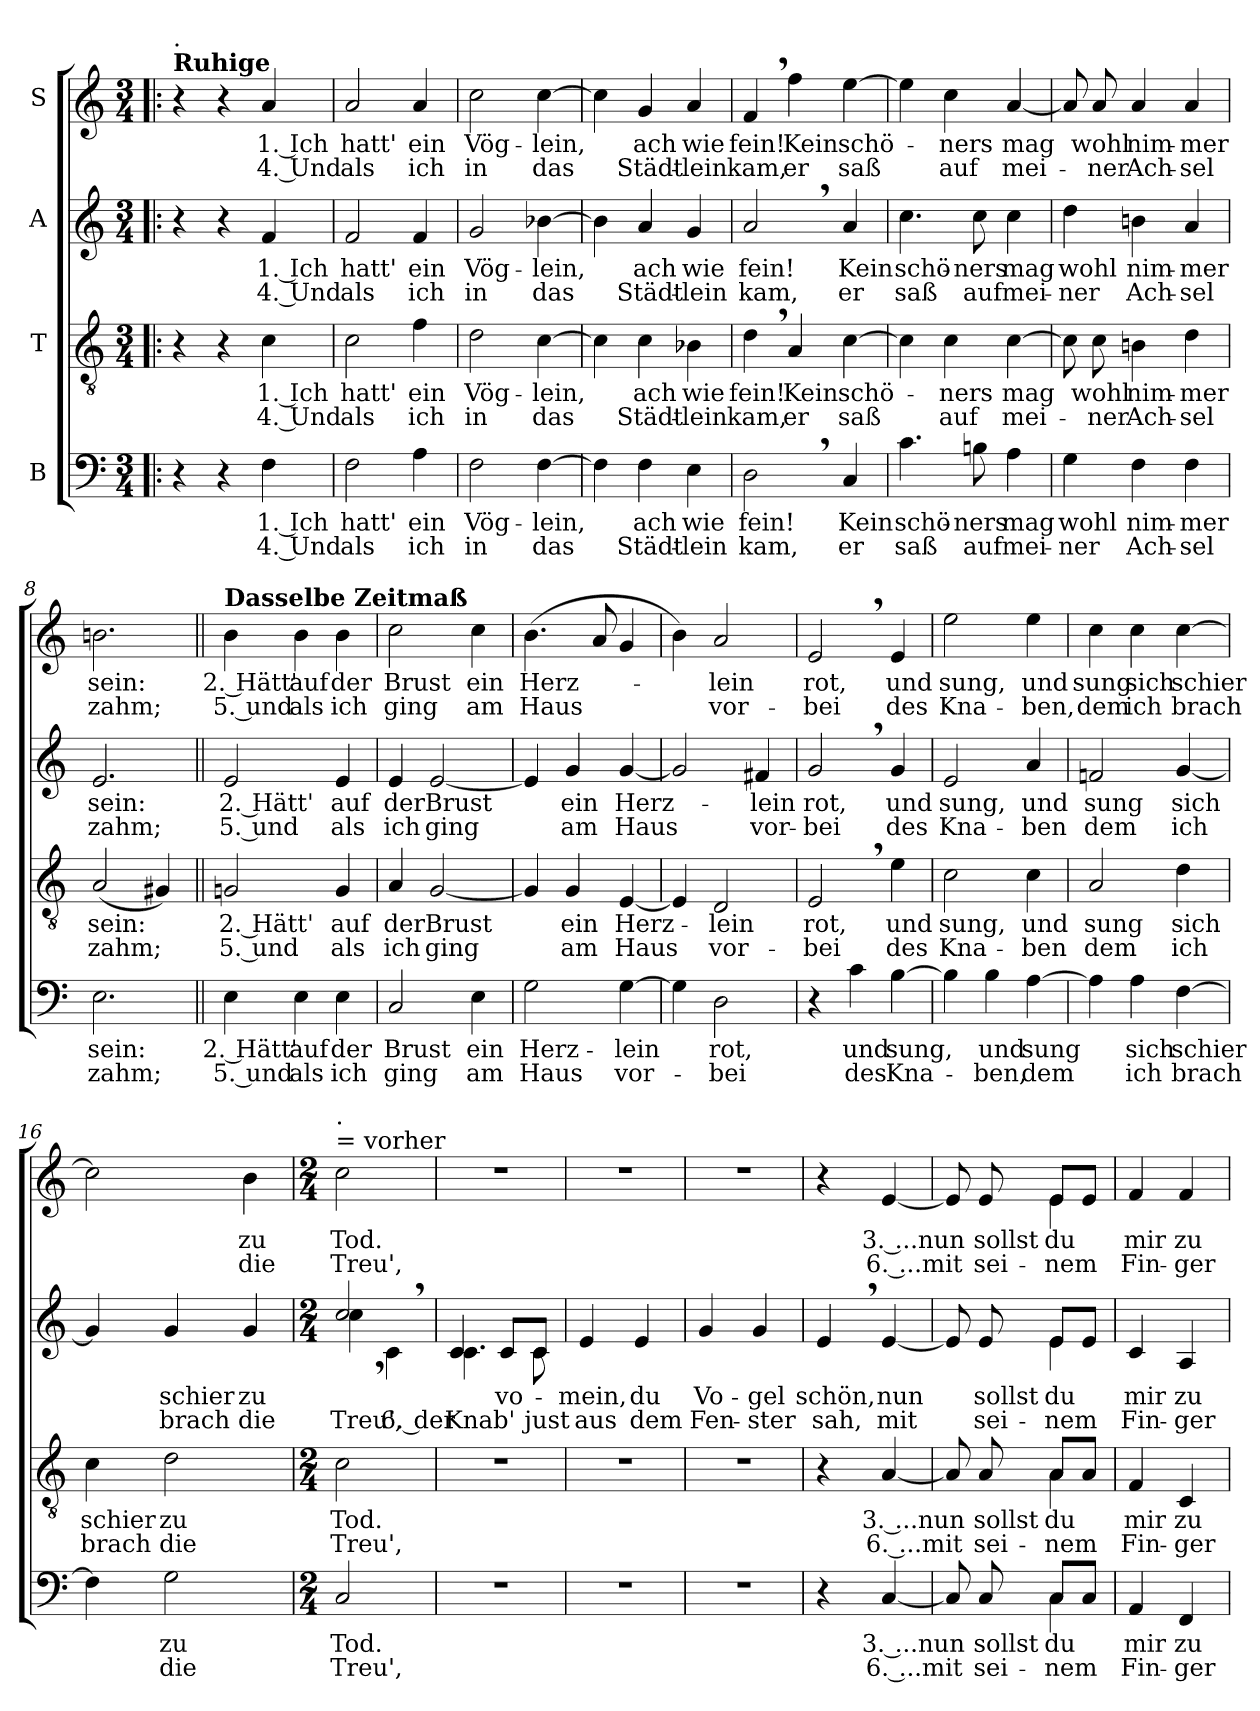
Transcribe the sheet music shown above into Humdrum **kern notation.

**kern	**text	**text	**kern	**text	**text	**kern	**text	**text	**kern	**text	**text
*part4	*part4	*part4	*part3	*part3	*part3	*part2	*part2	*part2	*part1	*part1	*part1
*staff4	*staff4	*staff4	*staff3	*staff3	*staff3	*staff2	*staff2	*staff2	*staff1	*staff1	*staff1
*I"B	*	*	*I"T	*	*	*I"A	*	*	*I"S	*	*
*clefF4	*	*	*clefGv2	*	*	*clefG2	*	*	*clefG2	*	*
*k[]	*	*	*k[]	*	*	*k[]	*	*	*k[]	*	*
*C:	*	*	*C:	*	*	*C:	*	*	*C:	*	*
*M3/4	*	*	*M3/4	*	*	*M3/4	*	*	*M3/4	*	*
=1!|:	=1!|:	=1!|:	=1!|:	=1!|:	=1!|:	=1!|:	=1!|:	=1!|:	=1!|:	=1!|:	=1!|:
!	!	!	!	!	!	!	!	!	!LO:TX:a:B:t=Ruhige	!	!
!	!	!	!	!	!	!	!	!	!LO:TX:a:t=.	!	!
4r	.	.	4r	.	.	4r	.	.	4r	.	.
4r	.	.	4r	.	.	4r	.	.	4r	.	.
!	!LO:LY:b	!LO:LY:b	!	!LO:LY:b	!LO:LY:b	!	!LO:LY:b	!LO:LY:b	!	!LO:LY:b	!LO:LY:b
4F\	1. Ich	4. Und	4c\	1. Ich	4. Und	4f/	1. Ich	4. Und	4a/	1. Ich	4. Und
=2	=2	=2	=2	=2	=2	=2	=2	=2	=2	=2	=2
!	!LO:LY:b	!LO:LY:b	!	!LO:LY:b	!LO:LY:b	!	!LO:LY:b	!LO:LY:b	!	!LO:LY:b	!LO:LY:b
2F\	hatt'	als	2c\	hatt'	als	2f/	hatt'	als	2a/	hatt'	als
!	!LO:LY:b	!LO:LY:b	!	!LO:LY:b	!LO:LY:b	!	!LO:LY:b	!LO:LY:b	!	!LO:LY:b	!LO:LY:b
4A\	ein	ich	4f\	ein	ich	4f/	ein	ich	4a/	ein	ich
=3	=3	=3	=3	=3	=3	=3	=3	=3	=3	=3	=3
!	!LO:LY:b	!LO:LY:b	!	!LO:LY:b	!LO:LY:b	!	!LO:LY:b	!LO:LY:b	!	!LO:LY:b	!LO:LY:b
2F\	Vög-	in	2d\	Vög-	in	2g/	Vög-	in	2cc\	Vög-	in
!	!LO:LY:b	!LO:LY:b	!	!LO:LY:b	!LO:LY:b	!	!LO:LY:b	!LO:LY:b	!	!LO:LY:b	!LO:LY:b
[4F\	-lein,	das	[4c\	-lein,	das	[4b-X\	-lein,	das	[4cc\	-lein,	das
=4	=4	=4	=4	=4	=4	=4	=4	=4	=4	=4	=4
4F\]	.	.	4c\]	.	.	4b-\]	.	.	4cc\]	.	.
!	!LO:LY:b	!LO:LY:b	!	!LO:LY:b	!LO:LY:b	!	!LO:LY:b	!LO:LY:b	!	!LO:LY:b	!LO:LY:b
4F\	ach	Städt-	4c\	ach	Städt-	4a/	ach	Städt-	4g/	ach	Städt-
!	!LO:LY:b	!LO:LY:b	!	!LO:LY:b	!LO:LY:b	!	!LO:LY:b	!LO:LY:b	!	!LO:LY:b	!LO:LY:b
4E\	wie	-lein	4B-X\	wie	-lein	4g/	wie	-lein	4a/	wie	-lein
=5	=5	=5	=5	=5	=5	=5	=5	=5	=5	=5	=5
!	!LO:LY:b	!LO:LY:b	!	!LO:LY:b	!LO:LY:b	!	!LO:LY:b	!LO:LY:b	!	!LO:LY:b	!LO:LY:b
2D,>\	fein!	kam,	4d,>\	fein!	kam,	2a,>/	fein!	kam,	4f,>/	fein!	kam,
!	!	!	!	!LO:LY:b	!LO:LY:b	!	!	!	!	!LO:LY:b	!LO:LY:b
.	.	.	4A/	Kein	er	.	.	.	4ff\	Kein	er
!	!LO:LY:b	!LO:LY:b	!	!LO:LY:b	!LO:LY:b	!	!LO:LY:b	!LO:LY:b	!	!LO:LY:b	!LO:LY:b
4C/	Kein	er	[4c\	schö-	saß	4a/	Kein	er	[4ee\	schö-	saß
=6	=6	=6	=6	=6	=6	=6	=6	=6	=6	=6	=6
!	!LO:LY:b	!LO:LY:b	!	!	!	!	!LO:LY:b	!LO:LY:b	!	!	!
4.c\	schö-	saß	4c\]	.	.	4.cc\	schö-	saß	4ee\]	.	.
!	!	!	!	!LO:LY:b	!LO:LY:b	!	!	!	!	!LO:LY:b	!LO:LY:b
.	.	.	4c\	-ners	auf	.	.	.	4cc\	-ners	auf
!	!LO:LY:b	!LO:LY:b	!	!	!	!	!LO:LY:b	!LO:LY:b	!	!	!
8Bn\	-ners	auf	.	.	.	8cc\	-ners	auf	.	.	.
!	!LO:LY:b	!LO:LY:b	!	!LO:LY:b	!LO:LY:b	!	!LO:LY:b	!LO:LY:b	!	!LO:LY:b	!LO:LY:b
4A\	mag	mei-	[4c\	mag	mei-	4cc\	mag	mei-	[4a/	mag	mei-
!!LO:LB:g=z
=7	=7	=7	=7	=7	=7	=7	=7	=7	=7	=7	=7
!	!LO:LY:b	!LO:LY:b	!	!	!	!	!LO:LY:b	!LO:LY:b	!	!	!
4G\	wohl	-ner	8c\]	.	.	4dd\	wohl	-ner	8a/]	.	.
!	!	!	!	!LO:LY:b	!LO:LY:b	!	!	!	!	!LO:LY:b	!LO:LY:b
.	.	.	8c\	wohl	-ner	.	.	.	8a/	wohl	-ner
!	!LO:LY:b	!LO:LY:b	!	!LO:LY:b	!LO:LY:b	!	!LO:LY:b	!LO:LY:b	!	!LO:LY:b	!LO:LY:b
4F\	nim-	Ach-	4Bn\	nim-	Ach-	4bn\	nim-	Ach-	4a/	nim-	Ach-
!	!LO:LY:b	!LO:LY:b	!	!LO:LY:b	!LO:LY:b	!	!LO:LY:b	!LO:LY:b	!	!LO:LY:b	!LO:LY:b
4F\	-mer	-sel	4d\	-mer	-sel	4a/	-mer	-sel	4a/	-mer	-sel
=8	=8	=8	=8	=8	=8	=8	=8	=8	=8	=8	=8
!	!LO:LY:b	!LO:LY:b	!	!LO:LY:b	!LO:LY:b	!	!LO:LY:b	!LO:LY:b	!	!LO:LY:b	!LO:LY:b
2.E\	sein:	zahm;	(<2A/	sein:	zahm;	2.e/	sein:	zahm;	2.bn\	sein:	zahm;
.	.	.	4G#X/)	.	.	.	.	.	.	.	.
=9||	=9||	=9||	=9||	=9||	=9||	=9||	=9||	=9||	=9||	=9||	=9||
!	!	!	!	!	!	!	!	!	!LO:TX:a:B:t=Dasselbe Zeitmaß	!	!
!	!LO:LY:b	!LO:LY:b	!	!LO:LY:b	!LO:LY:b	!	!LO:LY:b	!LO:LY:b	!	!LO:LY:b	!LO:LY:b
4E\	2. Hätt'	5. und	2Gn/	2. Hätt'	5. und	2e/	2. Hätt'	5. und	4b\	2. Hätt'	5. und
!	!LO:LY:b	!LO:LY:b	!	!	!	!	!	!	!	!LO:LY:b	!LO:LY:b
4E\	auf	als	.	.	.	.	.	.	4b\	auf	als
!	!LO:LY:b	!LO:LY:b	!	!LO:LY:b	!LO:LY:b	!	!LO:LY:b	!LO:LY:b	!	!LO:LY:b	!LO:LY:b
4E\	der	ich	4G/	auf	als	4e/	auf	als	4b\	der	ich
=10	=10	=10	=10	=10	=10	=10	=10	=10	=10	=10	=10
!	!LO:LY:b	!LO:LY:b	!	!LO:LY:b	!LO:LY:b	!	!LO:LY:b	!LO:LY:b	!	!LO:LY:b	!LO:LY:b
2C/	Brust	ging	4A/	der	ich	4e/	der	ich	2cc\	Brust	ging
!	!	!	!	!LO:LY:b	!LO:LY:b	!	!LO:LY:b	!LO:LY:b	!	!	!
.	.	.	[2G/	Brust	ging	[2e/	Brust	ging	.	.	.
!	!LO:LY:b	!LO:LY:b	!	!	!	!	!	!	!	!LO:LY:b	!LO:LY:b
4E\	ein	am	.	.	.	.	.	.	4cc\	ein	am
=11	=11	=11	=11	=11	=11	=11	=11	=11	=11	=11	=11
!	!LO:LY:b	!LO:LY:b	!	!	!	!	!	!	!	!LO:LY:b	!LO:LY:b
2G\	Herz-	Haus	4G/]	.	.	4e/]	.	.	(>4.b\	Herz-	Haus
!	!	!	!	!LO:LY:b	!LO:LY:b	!	!LO:LY:b	!LO:LY:b	!	!	!
.	.	.	4G/	ein	am	4g/	ein	am	.	.	.
.	.	.	.	.	.	.	.	.	8a/	.	.
!	!LO:LY:b	!LO:LY:b	!	!LO:LY:b	!LO:LY:b	!	!LO:LY:b	!LO:LY:b	!	!	!
[4G\	-lein	vor-	[4E/	Herz-	Haus	[4g/	Herz-	Haus	4g/	.	.
=12	=12	=12	=12	=12	=12	=12	=12	=12	=12	=12	=12
4G\]	.	.	4E/]	.	.	2g/]	.	.	4b\)	.	.
!	!LO:LY:b	!LO:LY:b	!	!LO:LY:b	!LO:LY:b	!	!	!	!	!LO:LY:b	!LO:LY:b
2D\	rot,	-bei	2D/	-lein	vor-	.	.	.	2a/	-lein	vor-
!	!	!	!	!	!	!	!LO:LY:b	!LO:LY:b	!	!	!
.	.	.	.	.	.	4f#X/	-lein	vor-	.	.	.
=13	=13	=13	=13	=13	=13	=13	=13	=13	=13	=13	=13
!	!	!	!	!LO:LY:b	!LO:LY:b	!	!LO:LY:b	!LO:LY:b	!	!LO:LY:b	!LO:LY:b
4r	.	.	2E,>/	rot,	-bei	2g,>/	rot,	-bei	2e,>/	rot,	-bei
!	!LO:LY:b	!LO:LY:b	!	!	!	!	!	!	!	!	!
4c\	und	des	.	.	.	.	.	.	.	.	.
!	!LO:LY:b	!LO:LY:b	!	!LO:LY:b	!LO:LY:b	!	!LO:LY:b	!LO:LY:b	!	!LO:LY:b	!LO:LY:b
[4B\	sung,	Kna-	4e\	und	des	4g/	und	des	4e/	und	des
!!LO:LB:g=z
=14	=14	=14	=14	=14	=14	=14	=14	=14	=14	=14	=14
!	!	!	!	!LO:LY:b	!LO:LY:b	!	!LO:LY:b	!LO:LY:b	!	!LO:LY:b	!LO:LY:b
4B\]	.	.	2c\	sung,	Kna-	2e/	sung,	Kna-	2ee\	sung,	Kna-
!	!LO:LY:b	!LO:LY:b	!	!	!	!	!	!	!	!	!
4B\	und	-ben,	.	.	.	.	.	.	.	.	.
!	!LO:LY:b	!LO:LY:b	!	!LO:LY:b	!LO:LY:b	!	!LO:LY:b	!LO:LY:b	!	!LO:LY:b	!LO:LY:b
[4A\	sung	dem	4c\	und	-ben	4a/	und	-ben	4ee\	und	-ben,
=15	=15	=15	=15	=15	=15	=15	=15	=15	=15	=15	=15
!	!	!	!	!LO:LY:b	!LO:LY:b	!	!LO:LY:b	!LO:LY:b	!	!LO:LY:b	!LO:LY:b
4A\]	.	.	2A/	sung	dem	2fn/	sung	dem	4cc\	sung	dem
!	!LO:LY:b	!LO:LY:b	!	!	!	!	!	!	!	!LO:LY:b	!LO:LY:b
4A\	sich	ich	.	.	.	.	.	.	4cc\	sich	ich
!	!LO:LY:b	!LO:LY:b	!	!LO:LY:b	!LO:LY:b	!	!LO:LY:b	!LO:LY:b	!	!LO:LY:b	!LO:LY:b
[4F\	schier	brach	4d\	sich	ich	[4g/	sich	ich	[4cc\	schier	brach
=16	=16	=16	=16	=16	=16	=16	=16	=16	=16	=16	=16
!	!	!	!	!LO:LY:b	!LO:LY:b	!	!	!	!	!	!
4F\]	.	.	4c\	schier	brach	4g/]	.	.	2cc\]	.	.
!	!LO:LY:b	!LO:LY:b	!	!LO:LY:b	!LO:LY:b	!	!LO:LY:b	!LO:LY:b	!	!	!
2G\	zu	die	2d\	zu	die	4g/	schier	brach	.	.	.
!	!	!	!	!	!	!	!LO:LY:b	!LO:LY:b	!	!LO:LY:b	!LO:LY:b
.	.	.	.	.	.	4g/	zu	die	4b\	zu	die
=17	=17	=17	=17	=17	=17	=17	=17	=17	=17	=17	=17
*M2/4	*	*	*M2/4	*	*	*M2/4	*	*	*M2/4	*	*
!	!	!	!	!	!	!	!	!	!LO:TX:a:t== vorher	!	!
!	!	!	!	!	!	!	!	!	!LO:TX:a:t=.	!	!
!	!LO:LY:b	!LO:LY:b	!	!LO:LY:b	!LO:LY:b	!	!LO:LY:b	!	!	!	!
*	*	*	*	*	*	*^	*	*	*	*	*
!	!	!	!	!	!	!	!	!	!LO:LY:b	!	!LO:LY:b	!LO:LY:b
2C/	Tod.	Treu',	2c\	Tod.	Treu',	2cc,>/	4cc,<\	.	Treu',	2cc\	Tod.	Treu',
!	!	!	!	!	!	!	!	!	!LO:LY:b	!	!	!
.	.	.	.	.	.	.	4c\	.	6. der	.	.	.
=18	=18	=18	=18	=18	=18	=18	=18	=18	=18	=18	=18	=18
!	!	!	!	!	!	!	!	!LO:LY:b	!	!	!	!
!	!	!	!	!	!	!	!	!	!LO:LY:b	!	!	!
2r	.	.	2r	.	.	4c/	4.c\	.	Knab'	2r	.	.
!	!	!	!	!	!	!	!	!LO:LY:b	!	!	!	!
.	.	.	.	.	.	8c/L	.	-vo-	.	.	.	.
!	!	!	!	!	!	!	!	!LO:LY:b	!	!	!	!
!	!	!	!	!	!	!	!	!	!LO:LY:b	!	!	!
.	.	.	.	.	.	8c/J	8c\	.	just	.	.	.
=19	=19	=19	=19	=19	=19	=19	=19	=19	=19	=19	=19	=19
!	!	!	!	!	!	!	!	!LO:LY:b	!LO:LY:b	!	!	!
*	*	*	*	*	*	*v	*v	*	*	*	*	*
2r	.	.	2r	.	.	4e/	mein,	aus	2r	.	.
!	!	!	!	!	!	!	!LO:LY:b	!LO:LY:b	!	!	!
.	.	.	.	.	.	4e/	du	dem	.	.	.
=20	=20	=20	=20	=20	=20	=20	=20	=20	=20	=20	=20
!	!	!	!	!	!	!	!LO:LY:b	!LO:LY:b	!	!	!
2r	.	.	2r	.	.	4g/	Vo-	Fen-	2r	.	.
!	!	!	!	!	!	!	!LO:LY:b	!LO:LY:b	!	!	!
.	.	.	.	.	.	4g/	-gel	-ster	.	.	.
=21	=21	=21	=21	=21	=21	=21	=21	=21	=21	=21	=21
!	!	!	!	!	!	!	!LO:LY:b	!LO:LY:b	!	!	!
4r	.	.	4r	.	.	4e,>/	schön,	sah,	4r	.	.
!	!LO:LY:b	!LO:LY:b	!	!LO:LY:b	!LO:LY:b	!	!LO:LY:b	!LO:LY:b	!	!LO:LY:b	!LO:LY:b
[4C/	3. ...nun	6. ...mit	[4A/	3. ...nun	6. ...mit	[4e/	nun	mit	[4e/	3. ...nun	6. ...mit
!!LO:PB:g=z
=22	=22	=22	=22	=22	=22	=22	=22	=22	=22	=22	=22
*^	*	*	*^	*	*	*^	*	*	*^	*	*
8C/]	4ryy	.	.	8A/]	4ryy	.	.	8e/]	4ryy	.	.	8e/]	4ryy	.	.
!	!	!LO:LY:b	!LO:LY:b	!	!	!LO:LY:b	!LO:LY:b	!	!	!LO:LY:b	!LO:LY:b	!	!	!LO:LY:b	!LO:LY:b
8C/	.	sollst	sei-	8A/	.	sollst	sei-	8e/	.	sollst	sei-	8e/	.	sollst	sei-
!	!	!LO:LY:b	!LO:LY:b	!	!	!LO:LY:b	!LO:LY:b	!	!	!LO:LY:b	!LO:LY:b	!	!	!LO:LY:b	!LO:LY:b
8C/L	4C\	du	-nem	8A/L	4A\	du	-nem	8e/L	4e\	du	-nem	8e/L	4e\	du	-nem
8C/J	.	.	.	8A/J	.	.	.	8e/J	.	.	.	8e/J	.	.	.
*v	*v	*	*	*	*	*	*	*v	*v	*	*	*v	*v	*	*
*	*	*	*v	*v	*	*	*	*	*	*	*	*
=23	=23	=23	=23	=23	=23	=23	=23	=23	=23	=23	=23
!	!LO:LY:b	!LO:LY:b	!	!LO:LY:b	!LO:LY:b	!	!LO:LY:b	!LO:LY:b	!	!LO:LY:b	!LO:LY:b
4AA/	mir	Fin-	4F/	mir	Fin-	4c/	mir	Fin-	4f/	mir	Fin-
!	!LO:LY:b	!LO:LY:b	!	!LO:LY:b	!LO:LY:b	!	!LO:LY:b	!LO:LY:b	!	!LO:LY:b	!LO:LY:b
4FF/	zu	-ger	4C/	zu	-ger	4A/	zu	-ger	4f/	zu	-ger
=	=	=	=	=	=	=	=	=	=	=	=
*-	*-	*-	*-	*-	*-	*-	*-	*-	*-	*-	*-
